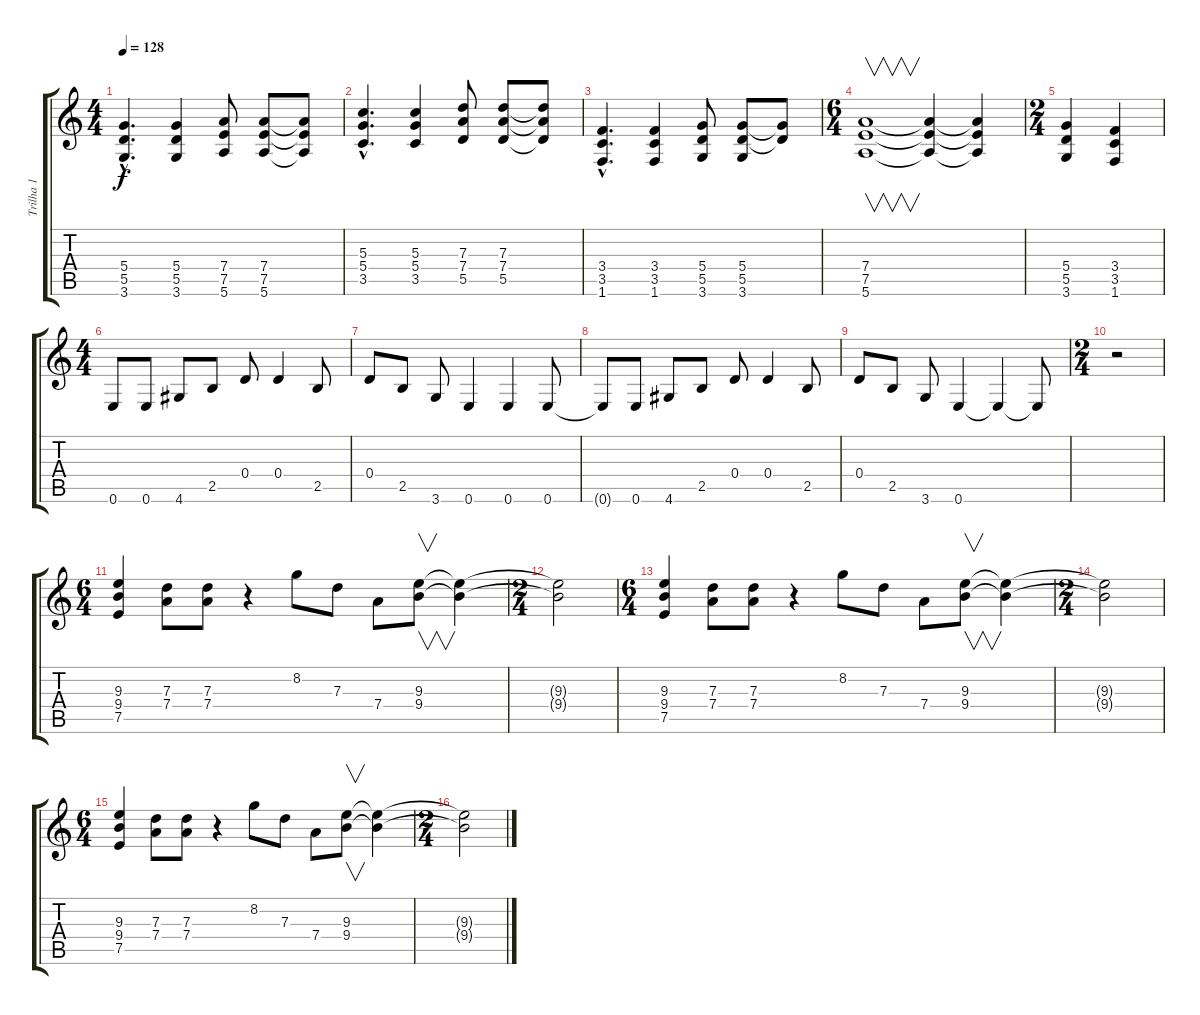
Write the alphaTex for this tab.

\track ("Trilha 1" "Trilha 1") {instrument overdrivenguitar}
\staff {score tabs}
\tuning (E4 B3 G3 D3 A2 E2) {hide}
\ts (4 4)
\tempo 128
\clef g2
\ks c
(5.4{hac} 5.5{hac} 3.6{hac}).4{d dy f} (5.4 5.5 3.6).4 (7.4 7.5 5.6).8 (7.4 7.5 5.6).8 (7.4{t} 7.5{t} 5.6{t}).8 |
(5.3{hac} 5.4{hac} 3.5{hac}).4{d} (5.3 5.4 3.5).4 (7.3 7.4 5.5).8 (7.3 7.4 5.5).8 (7.3{t} 7.4{t} 5.5{t}).8 |
(3.4{hac} 3.5{hac} 1.6{hac}).4{d} (3.4 3.5 1.6).4 (5.4 5.5 3.6).8 (5.4 5.5 3.6).8 (5.4{t} 5.5{t}).8 |
\ts (6 4)
(7.4 7.5 5.6).1{v} (7.4{t} 7.5{t} 5.6{t}).4 (7.4{t} 7.5{t} 5.6{t}).4 |
\ts (2 4)
(5.4 5.5 3.6).4 (3.4 3.5 1.6).4 |
\ts (4 4)
0.6.8 0.6.8 4.6.8 2.5.8 0.4.8 0.4.4 2.5.8 |
0.4.8 2.5.8 3.6.8 0.6.4 0.6.4 0.6.8 |
0.6{t}.8 0.6.8 4.6.8 2.5.8 0.4.8 0.4.4 2.5.8 |
0.4.8 2.5.8 3.6.8 0.6.4 0.6{t}.4 0.6{t}.8 |
\ts (2 4)
r.2 |
\ts (6 4)
(9.3 9.4 7.5).4 (7.3 7.4).8 (7.3 7.4).8 r.4 8.2.8 7.3.8 7.4.8 (9.3 9.4).8{v} (9.3{t} 9.4{t}).4 |
\ts (2 4)
(9.3{t} 9.4{t}).2 |
\ts (6 4)
(9.3 9.4 7.5).4 (7.3 7.4).8 (7.3 7.4).8 r.4 8.2.8 7.3.8 7.4.8 (9.3 9.4).8{v} (9.3{t} 9.4{t}).4 |
\ts (2 4)
(9.3{t} 9.4{t}).2 |
\ts (6 4)
(9.3 9.4 7.5).4 (7.3 7.4).8 (7.3 7.4).8 r.4 8.2.8 7.3.8 7.4.8 (9.3 9.4).8{v} (9.3{t} 9.4{t}).4 |
\ts (2 4)
(9.3{t} 9.4{t}).2
